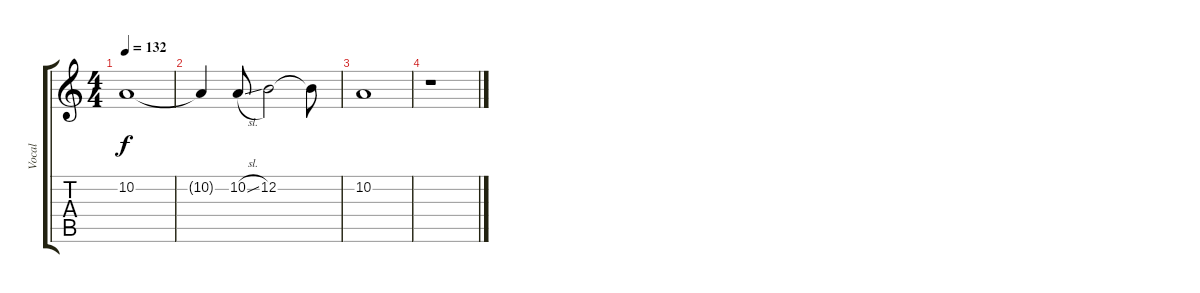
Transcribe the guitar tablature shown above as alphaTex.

\track ("Vocal" "Vocal") {instrument sopranosax}
\staff {score tabs}
\tuning (E4 B3 G3 D3 A2 E2) {hide}
\ts (4 4)
\tempo 132
\clef g2
\ks c
10.2{t}.1{dy f} |
10.2{t}.4 10.2{sl}.8 12.2.2 12.2{t}.8 |
10.2.1 |
r.1
